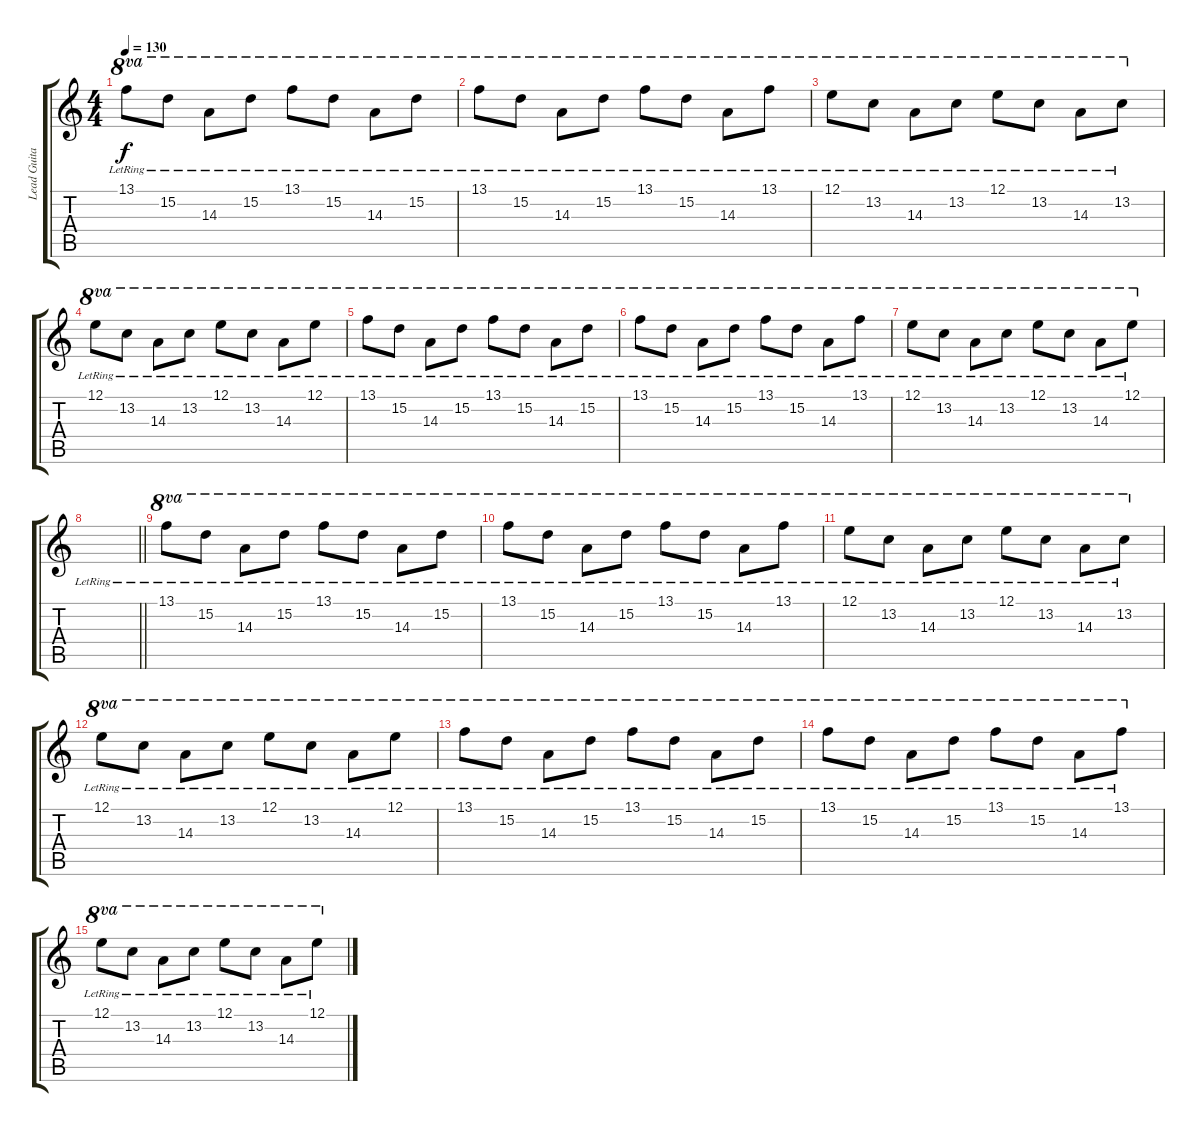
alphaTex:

\track ("Lead Guitar (Clean)" "Lead Guita") {instrument electricguitarclean}
\staff {score tabs}
\tuning (E4 B3 G3 D3 A2 E2) {hide}
\ts (4 4)
\tempo 130
\clef g2
\ks c
13.1{lr}.8{ot 8va dy f} 15.2{lr}.8{ot 8va} 14.3{lr}.8{ot 8va} 15.2{lr}.8{ot 8va} 13.1{lr}.8{ot 8va} 15.2{lr}.8{ot 8va} 14.3{lr}.8{ot 8va} 15.2{lr}.8{ot 8va} |
13.1{lr}.8{ot 8va} 15.2{lr}.8{ot 8va} 14.3{lr}.8{ot 8va} 15.2{lr}.8{ot 8va} 13.1{lr}.8{ot 8va} 15.2{lr}.8{ot 8va} 14.3{lr}.8{ot 8va} 13.1{lr}.8{ot 8va} |
12.1{lr}.8{ot 8va} 13.2{lr}.8{ot 8va} 14.3{lr}.8{ot 8va} 13.2{lr}.8{ot 8va} 12.1{lr}.8{ot 8va} 13.2{lr}.8{ot 8va} 14.3{lr}.8{ot 8va} 13.2{lr}.8{ot 8va} |
12.1{lr}.8{ot 8va} 13.2{lr}.8{ot 8va} 14.3{lr}.8{ot 8va} 13.2{lr}.8{ot 8va} 12.1{lr}.8{ot 8va} 13.2{lr}.8{ot 8va} 14.3{lr}.8{ot 8va} 12.1{lr}.8{ot 8va} |
13.1{lr}.8{ot 8va} 15.2{lr}.8{ot 8va} 14.3{lr}.8{ot 8va} 15.2{lr}.8{ot 8va} 13.1{lr}.8{ot 8va} 15.2{lr}.8{ot 8va} 14.3{lr}.8{ot 8va} 15.2{lr}.8{ot 8va} |
13.1{lr}.8{ot 8va} 15.2{lr}.8{ot 8va} 14.3{lr}.8{ot 8va} 15.2{lr}.8{ot 8va} 13.1{lr}.8{ot 8va} 15.2{lr}.8{ot 8va} 14.3{lr}.8{ot 8va} 13.1{lr}.8{ot 8va} |
12.1{lr}.8{ot 8va} 13.2{lr}.8{ot 8va} 14.3{lr}.8{ot 8va} 13.2{lr}.8{ot 8va} 12.1{lr}.8{ot 8va} 13.2{lr}.8{ot 8va} 14.3{lr}.8{ot 8va} 12.1{lr}.8{ot 8va} |
\barLineRight lightlight
|
13.1{lr}.8{ot 8va} 15.2{lr}.8{ot 8va} 14.3{lr}.8{ot 8va} 15.2{lr}.8{ot 8va} 13.1{lr}.8{ot 8va} 15.2{lr}.8{ot 8va} 14.3{lr}.8{ot 8va} 15.2{lr}.8{ot 8va} |
13.1{lr}.8{ot 8va} 15.2{lr}.8{ot 8va} 14.3{lr}.8{ot 8va} 15.2{lr}.8{ot 8va} 13.1{lr}.8{ot 8va} 15.2{lr}.8{ot 8va} 14.3{lr}.8{ot 8va} 13.1{lr}.8{ot 8va} |
12.1{lr}.8{ot 8va} 13.2{lr}.8{ot 8va} 14.3{lr}.8{ot 8va} 13.2{lr}.8{ot 8va} 12.1{lr}.8{ot 8va} 13.2{lr}.8{ot 8va} 14.3{lr}.8{ot 8va} 13.2{lr}.8{ot 8va} |
12.1{lr}.8{ot 8va} 13.2{lr}.8{ot 8va} 14.3{lr}.8{ot 8va} 13.2{lr}.8{ot 8va} 12.1{lr}.8{ot 8va} 13.2{lr}.8{ot 8va} 14.3{lr}.8{ot 8va} 12.1{lr}.8{ot 8va} |
13.1{lr}.8{ot 8va} 15.2{lr}.8{ot 8va} 14.3{lr}.8{ot 8va} 15.2{lr}.8{ot 8va} 13.1{lr}.8{ot 8va} 15.2{lr}.8{ot 8va} 14.3{lr}.8{ot 8va} 15.2{lr}.8{ot 8va} |
13.1{lr}.8{ot 8va} 15.2{lr}.8{ot 8va} 14.3{lr}.8{ot 8va} 15.2{lr}.8{ot 8va} 13.1{lr}.8{ot 8va} 15.2{lr}.8{ot 8va} 14.3{lr}.8{ot 8va} 13.1{lr}.8{ot 8va} |
12.1{lr}.8{ot 8va} 13.2{lr}.8{ot 8va} 14.3{lr}.8{ot 8va} 13.2{lr}.8{ot 8va} 12.1{lr}.8{ot 8va} 13.2{lr}.8{ot 8va} 14.3{lr}.8{ot 8va} 12.1{lr}.8{ot 8va}
